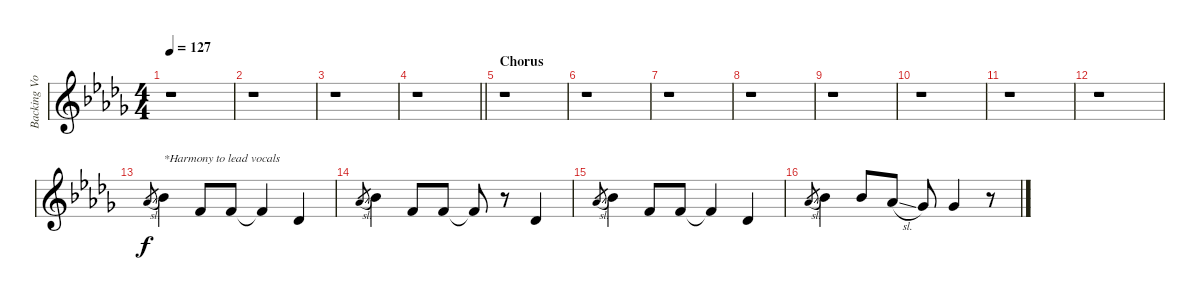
\track ("Backing Vocals 5" "Backing Vo") {instrument lead6voice}
\staff {score}
\tuning (E4 B3 G3 D3 A2 E2) {hide}
\ts (4 4)
\tempo 127
\clef g2
\ks bbminor
r.1{dy f} |
r.1 |
r.1 |
\barLineRight lightlight
r.1 |
\section ("" "Chorus")
r.1 |
r.1 |
r.1 |
r.1 |
r.1 |
r.1 |
r.1 |
r.1 |
4.1{sl}.8{gr} 6.1.4{txt "*Harmony to lead vocals"} 6.2.8 6.2.8 6.2{t}.4 6.3.4 |
4.1{sl}.8{gr} 6.1.4 6.2.8 6.2.8 6.2{t}.8 r.8 6.3.4 |
4.1{sl}.8{gr} 6.1.4 6.2.8 6.2.8 6.2{t}.4 6.3.4 |
4.1{sl}.8{gr} 6.1.4 6.1.8 4.1{sl}.8 2.1.8 7.2.4 r.8
